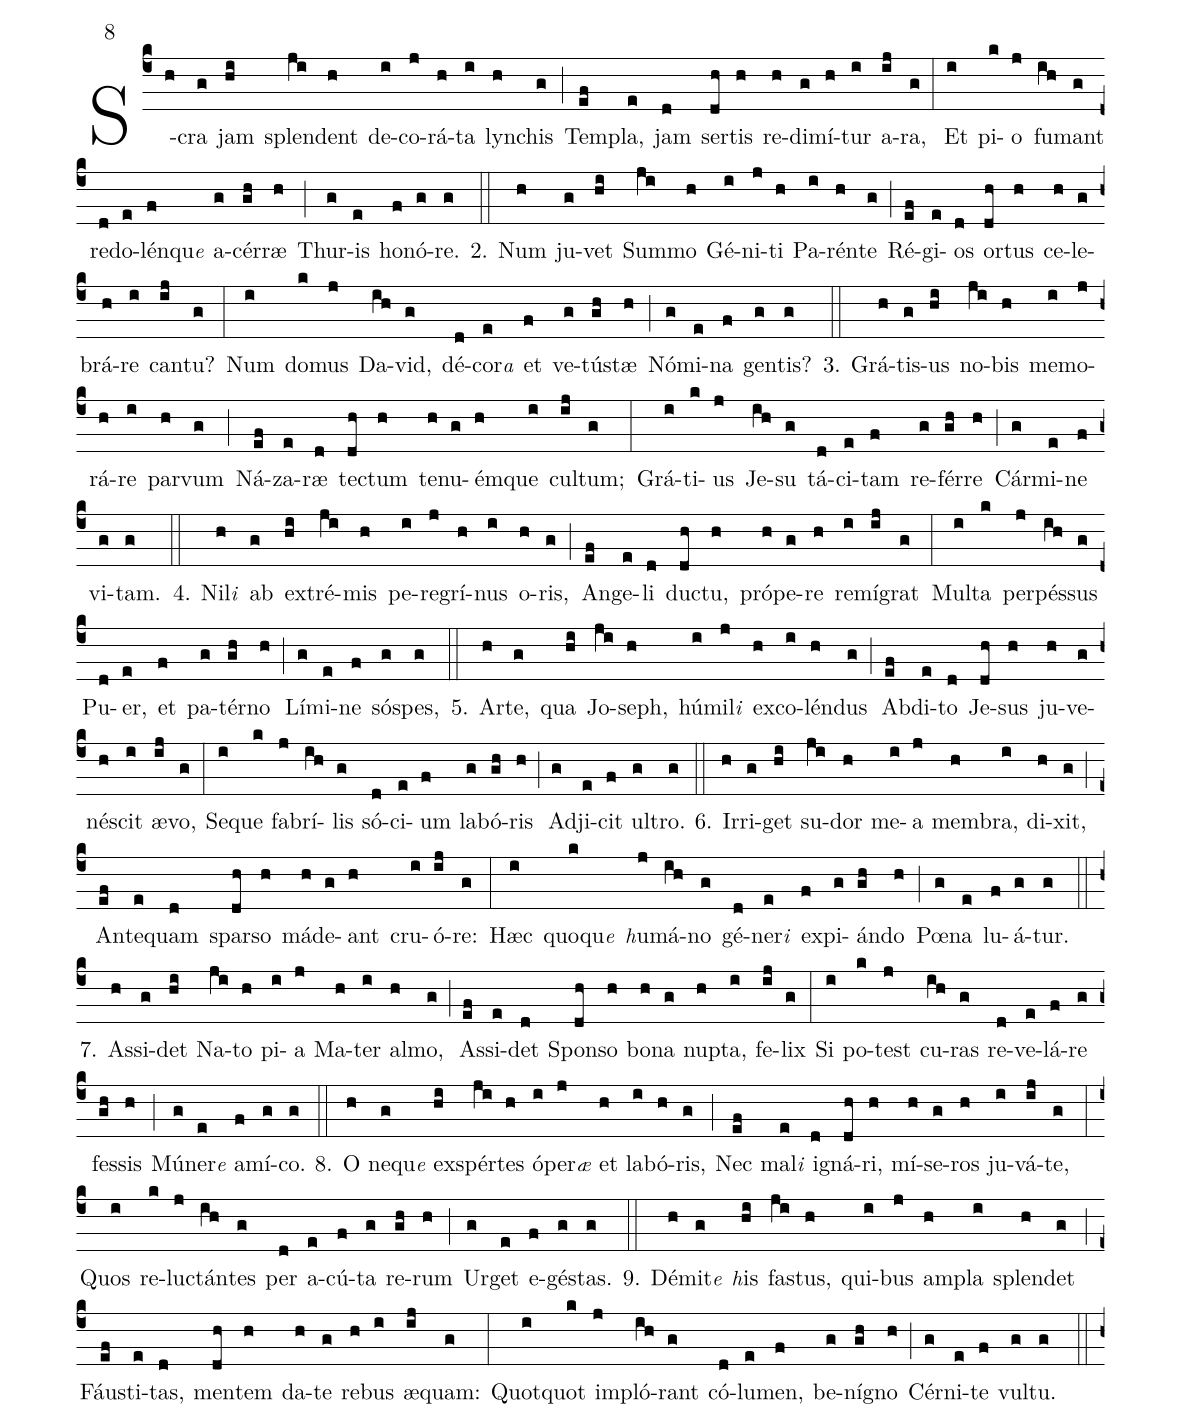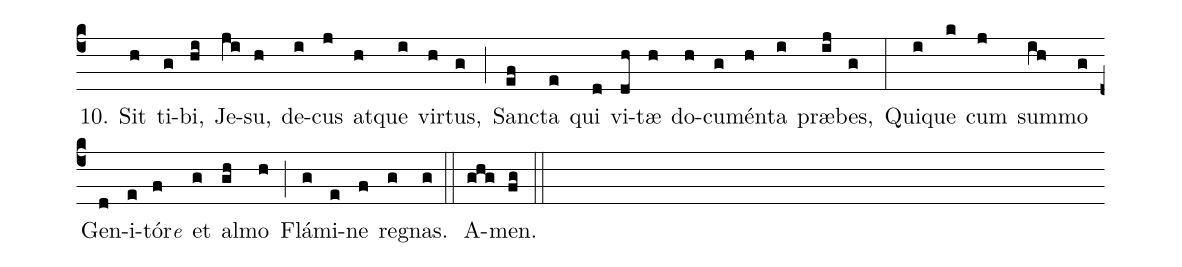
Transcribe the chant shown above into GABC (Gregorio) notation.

mode:8;
%%
(c4) S(h)cra(g) jam(hi) splen(ji)dent(h) de(i)co(j)rá(h)ta(i) lyn(h)chis(g) (;)
Tem(ef)pla,(e) jam(d) ser(dh)tis(h) re(h)di(g)mí(h)tur(i) a(ij)ra,(g) (:)
Et(i) pi(k)o(j) fu(ih)mant(g) re(d)do(e)lénqu<e>e</e>(f) a(g)cér(gh)ræ(h) (;)
Thur(g)is(e) ho(f)nó(g)re.(g) (::)2. Num(h) ju(g)vet(hi) Sum(ji)mo(h) Gé(i)ni(j)ti(h) Pa(i)rén(h)te(g) (;)
Ré(ef)gi(e)os(d) or(dh)tus(h) ce(h)le(g)brá(h)re(i) can(ij)tu?(g) (:)
Num(i) do(k)mus(j) Da(ih)vid,(g) dé(d)cor<e>a</e>(e) et(f) ve(g)tú(gh)stæ(h) (;)
Nó(g)mi(e)na(f) gen(g)tis?(g) (::)

3. Grá(h)tis(g)us(hi) no(ji)bis(h) me(i)mo(j)rá(h)re(i) par(h)vum(g) (;)
Ná(ef)za(e)ræ(d) tec(dh)tum(h) te(h)nu(g)ém(h)que(i) cul(ij)tum;(g) (:)
Grá(i)ti(k)us(j) Je(ih)su(g) tá(d)ci(e)tam(f) re(g)fér(gh)re(h) (;)
Cár(g)mi(e)ne(f) vi(g)tam.(g) (::)

4. Nil<e>i</e>(h) ab(g) ex(hi)tré(ji)mis(h) pe(i)re(j)grí(h)nus(i) o(h)ris,(g) (;)
An(ef)ge(e)li(d) duc(dh)tu,(h) pró(h)pe(g)re(h) re(i)mí(ij)grat(g) (:)
Mul(i)ta(k) per(j)pés(ih)sus(g) Pu(d)er,(e) et(f) pa(g)tér(gh)no(h) (;)
Lí(g)mi(e)ne(f) sós(g)pes,(g) (::)

5. Ar(h)te,(g) qua(hi) Jo(ji)seph,(h) hú(i)mil<e>i</e>(j) ex(h)co(i)lén(h)dus(g) (;)
Ab(ef)di(e)to(d) Je(dh)sus(h) ju(h)ve(g)né(h)scit(i) æ(ij)vo,(g) (:)
Se(i)que(k) fa(j)brí(ih)lis(g) só(d)ci(e)um(f) la(g)bó(gh)ris(h) (;)
Ad(g)ji(e)cit(f) u(g)ltro.(g) (::)

6. Ir(h)ri(g)get(hi) su(ji)dor(h) me(i)a(j) mem(h)bra,(i) di(h)xit,(g) (;)
An(ef)te(e)quam(d) spar(dh)so(h) má(h)de(g)ant(h) cru(i)ó(ij)re:(g) (:)
Hæc(i) quoqu<e>e</e>(k) <e>h</e>u(j)má(ih)no(g) gé(d)ner<e>i</e>(e) ex(f)pi(g)án(gh)do(h) (;)
Pœ(g)na(e) lu(f)á(g)tur.(g) (::)

7. As(h)si(g)det(hi) Na(ji)to(h) pi(i)a(j) Ma(h)ter(i) al(h)mo,(g) (;)
As(ef)si(e)det(d) Spon(dh)so(h) bo(h)na(g) nu(h)pta,(i) fe(ij)lix(g) (:)
Si(i) po(k)test(j) cu(ih)ras(g) re(d)ve(e)lá(f)re(g) fes(gh)sis(h) (;)
Mú(g)ner<e>e</e>(e) a(f)mí(g)co.(g) (::)

8. O(h) nequ<e>e</e>(g) ex(hi)spér(ji)tes(h) ó(i)per<e>æ</e>(j) et(h) la(i)bó(h)ris,(g) (;)
Nec(ef) mal<e>i</e>(e) i(d)gná(dh)ri,(h) mí(h)se(g)ros(h) ju(i)vá(ij)te,(g) (:)
Quos(i) re(k)luc(j)tán(ih)tes(g) per(d) a(e)cú(f)ta(g) re(gh)rum(h) (;)
Ur(g)get(e) e(f)gés(g)tas.(g) (::)

9.  Dé(h)mit<e>e</e>(g) <e>h</e>is(hi) fa(ji)stus,(h) qui(i)bus(j) am(h)pla(i) splen(h)det(g) (;)
Fáu(ef)sti(e)tas,(d) men(dh)tem(h) da(h)te(g) re(h)bus(i) æ(ij)quam:(g) (:)
Quot(i)quot(k) im(j)pló(ih)rant(g) có(d)lu(e)men,(f) be(g)ní(gh)gno(h) (;)
Cér(g)ni(e)te(f) vul(g)tu.(g) (::)

10.  Sit(h) ti(g)bi,(hi) Je(ji)su,(h) de(i)cus(j) at(h)que(i) vir(h)tus,(g) (;)
Sanc(ef)ta(e) qui(d) vi(dh)tæ(h) do(h)cu(g)mén(h)ta(i) præ(ij)bes,(g) (:)
Qui(i)que(k) cum(j) sum(ih)mo(g) Gen(d)i(e)tór<e>e</e>(f) et(g) al(gh)mo(h) (;)
Flá(g)mi(e)ne(f) re(g)gnas.(g) (::)
A(ghg)men.(fg) (::)
